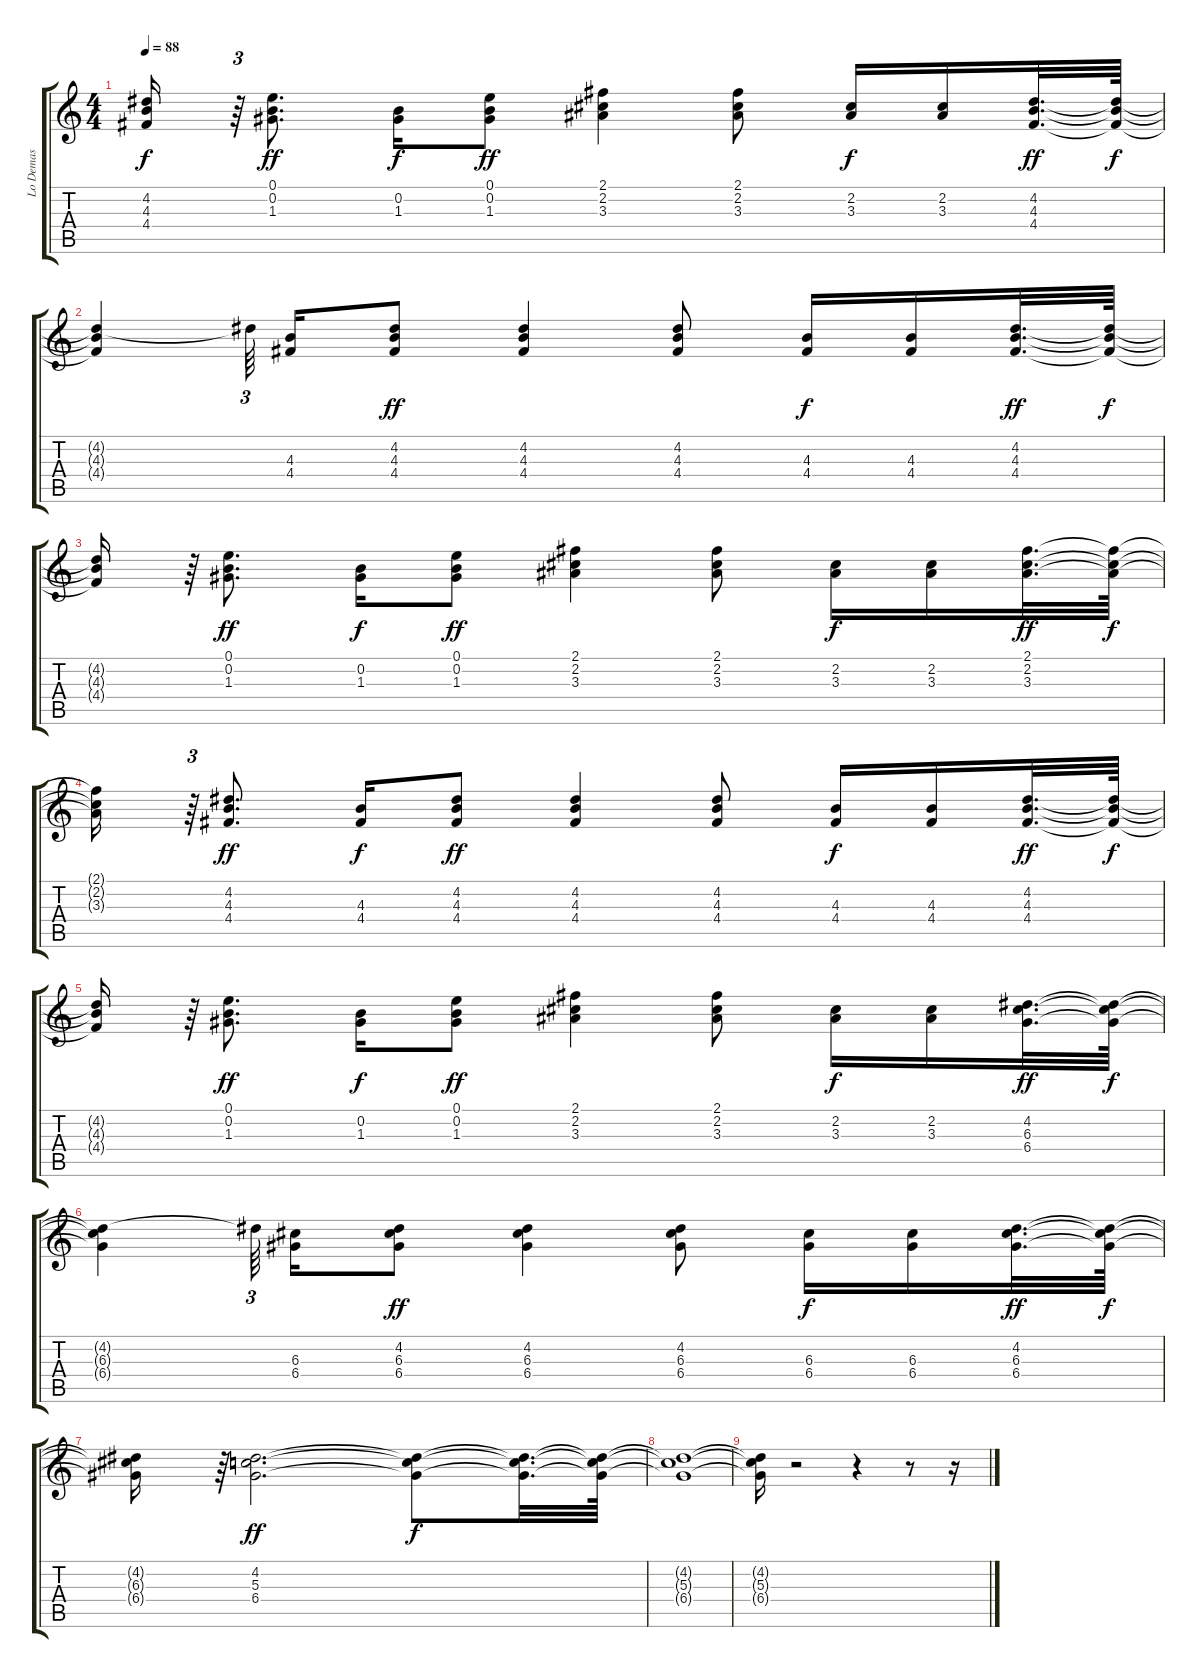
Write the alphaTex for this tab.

\track ("Lo Demas" "Lo Demas") {instrument acousticguitarsteel}
\staff {score tabs}
\tuning (E4 B3 G3 D3 A2 E2) {hide}
\ts (4 4)
\tempo 88
\clef g2
\ks c
(4.2{t} 4.3{t} 4.4{t}).16{dy f} r.64{tu (3 2)} (0.1 0.2 1.3).8{d dy ff} (0.2 1.3).16{dy f} (0.1 0.2 1.3).8{dy ff} (2.1 2.2 3.3).4 (2.1 2.2 3.3).8 (2.2 3.3).16{dy f} (2.2 3.3).16 (4.2 4.3 4.4).32{d dy ff} (4.2{t} 4.3{t} 4.4{t}).64{dy f} |
(4.2{t} 4.3{t} 4.4{t}).4 4.2{t}.64{tu (3 2) beam splitsecondary} (4.3 4.4).16 (4.2 4.3 4.4).8{dy ff} (4.2 4.3 4.4).4 (4.2 4.3 4.4).8 (4.3 4.4).16{dy f} (4.3 4.4).16 (4.2 4.3 4.4).32{d dy ff} (4.2{t} 4.3{t} 4.4{t}).64{dy f} |
(4.2{t} 4.3{t} 4.4{t}).16 r.64{tu (3 2)} (0.1 0.2 1.3).8{d dy ff} (0.2 1.3).16{dy f} (0.1 0.2 1.3).8{dy ff} (2.1 2.2 3.3).4 (2.1 2.2 3.3).8 (2.2 3.3).16{dy f} (2.2 3.3).16 (2.1 2.2 3.3).32{d dy ff} (2.1{t} 2.2{t} 3.3{t}).64{dy f} |
(2.1{t} 2.2{t} 3.3{t}).16 r.64{tu (3 2)} (4.2 4.3 4.4).8{d dy ff} (4.3 4.4).16{dy f} (4.2 4.3 4.4).8{dy ff} (4.2 4.3 4.4).4 (4.2 4.3 4.4).8 (4.3 4.4).16{dy f} (4.3 4.4).16 (4.2 4.3 4.4).32{d dy ff} (4.2{t} 4.3{t} 4.4{t}).64{dy f} |
(4.2{t} 4.3{t} 4.4{t}).16 r.64{tu (3 2)} (0.1 0.2 1.3).8{d dy ff} (0.2 1.3).16{dy f} (0.1 0.2 1.3).8{dy ff} (2.1 2.2 3.3).4 (2.1 2.2 3.3).8 (2.2 3.3).16{dy f} (2.2 3.3).16 (4.2 6.3 6.4).32{d dy ff} (4.2{t} 6.3{t} 6.4{t}).64{dy f} |
(4.2{t} 6.3{t} 6.4{t}).4 4.2{t}.64{tu (3 2) beam splitsecondary} (6.3 6.4).16 (4.2 6.3 6.4).8{dy ff} (4.2 6.3 6.4).4 (4.2 6.3 6.4).8 (6.3 6.4).16{dy f} (6.3 6.4).16 (4.2 6.3 6.4).32{d dy ff} (4.2{t} 6.3{t} 6.4{t}).64{dy f} |
(4.2{t} 6.3{t} 6.4{t}).16 r.64{tu (3 2)} (4.2 5.3 6.4).2{d dy ff} (4.2{t} 5.3{t} 6.4{t}).8{dy f} (4.2{t} 5.3{t} 6.4{t}).32{d} (4.2{t} 5.3{t} 6.4{t}).64 |
(4.2{t} 5.3{t} 6.4{t}).1 |
(4.2{t} 5.3{t} 6.4{t}).16 r.2 r.4 r.8 r.16
